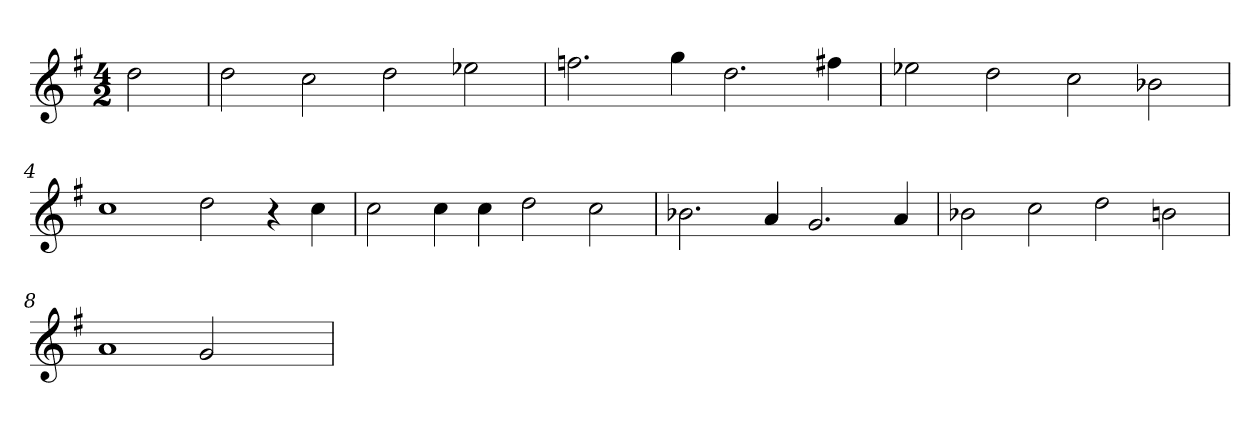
**kern
*part1
*staff1
*clefG2
*k[f#]
*G:
*M4/2
=
2dd
=1
2dd
2cc
2dd
2ee-X
=2
2.ffn
4gg
2.dd
4ff#
=3
2ee-X
2dd
2cc
2b-X
=4
1cc
2dd
4r
4cc
=5
2cc
4cc
4cc
2dd
2cc
=6
2.b-X
4a
2.g
4a
=7
2b-X
2cc
2dd
2b
=8
1a
2g
2ryy
=
*-
